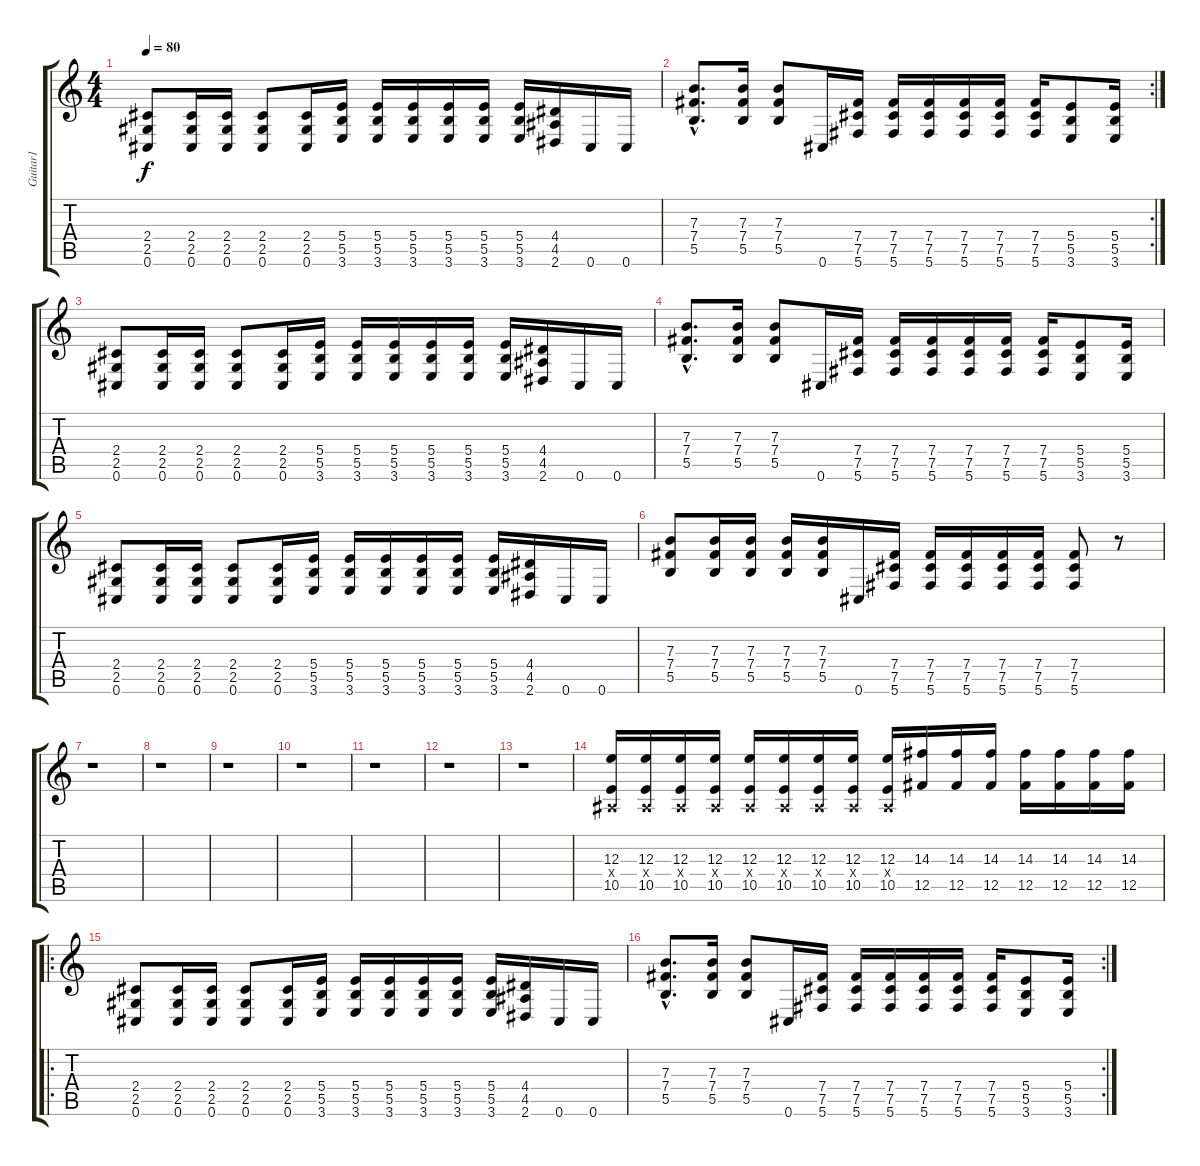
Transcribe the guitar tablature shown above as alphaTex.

\track ("Guitar1 " "Guitar1 ") {instrument overdrivenguitar}
\staff {score tabs}
\tuning (Db4 Ab3 E3 B2 Gb2 Db2) {hide}
\ts (4 4)
\tempo 80
\clef g2
\ks c
(2.4 2.5 0.6).8{dy f instrument overdrivenguitar} (2.4 2.5 0.6).16 (2.4 2.5 0.6).16 (2.4 2.5 0.6).8 (2.4 2.5 0.6).16 (5.4 5.5 3.6).16 (5.4 5.5 3.6).16 (5.4 5.5 3.6).16 (5.4 5.5 3.6).16 (5.4 5.5 3.6).16 (5.4 5.5 3.6).16 (4.4 4.5 2.6).16 0.6.16 0.6.16 |
\rc 2
(7.3{hac} 7.4{hac} 5.5{hac}).8{d} (7.3 7.4 5.5).16 (7.3 7.4 5.5).8 0.6.16 (7.4 7.5 5.6).16 (7.4 7.5 5.6).16 (7.4 7.5 5.6).16 (7.4 7.5 5.6).16 (7.4 7.5 5.6).16 (7.4 7.5 5.6).16 (5.4 5.5 3.6).8 (5.4 5.5 3.6).16 |
(2.4 2.5 0.6).8 (2.4 2.5 0.6).16 (2.4 2.5 0.6).16 (2.4 2.5 0.6).8 (2.4 2.5 0.6).16 (5.4 5.5 3.6).16 (5.4 5.5 3.6).16 (5.4 5.5 3.6).16 (5.4 5.5 3.6).16 (5.4 5.5 3.6).16 (5.4 5.5 3.6).16 (4.4 4.5 2.6).16 0.6.16 0.6.16 |
(7.3{hac} 7.4{hac} 5.5{hac}).8{d} (7.3 7.4 5.5).16 (7.3 7.4 5.5).8 0.6.16 (7.4 7.5 5.6).16 (7.4 7.5 5.6).16 (7.4 7.5 5.6).16 (7.4 7.5 5.6).16 (7.4 7.5 5.6).16 (7.4 7.5 5.6).16 (5.4 5.5 3.6).8 (5.4 5.5 3.6).16 |
(2.4 2.5 0.6).8 (2.4 2.5 0.6).16 (2.4 2.5 0.6).16 (2.4 2.5 0.6).8 (2.4 2.5 0.6).16 (5.4 5.5 3.6).16 (5.4 5.5 3.6).16 (5.4 5.5 3.6).16 (5.4 5.5 3.6).16 (5.4 5.5 3.6).16 (5.4 5.5 3.6).16 (4.4 4.5 2.6).16 0.6.16 0.6.16 |
(7.3 7.4 5.5).8 (7.3 7.4 5.5).16 (7.3 7.4 5.5).16 (7.3 7.4 5.5).16 (7.3 7.4 5.5).16 0.6.16 (7.4 7.5 5.6).16 (7.4 7.5 5.6).16 (7.4 7.5 5.6).16 (7.4 7.5 5.6).16 (7.4 7.5 5.6).16 (7.4 7.5 5.6).8 r.8 |
r.1 |
r.1 |
r.1 |
r.1 |
r.1 |
r.1 |
r.1 |
(12.3 -1.4{x} 10.5).16 (12.3 -1.4{x} 10.5).16 (12.3 -1.4{x} 10.5).16 (12.3 -1.4{x} 10.5).16 (12.3 -1.4{x} 10.5).16 (12.3 -1.4{x} 10.5).16 (12.3 -1.4{x} 10.5).16 (12.3 -1.4{x} 10.5).16 (12.3 -1.4{x} 10.5).16 (14.3 12.5).16 (14.3 12.5).16 (14.3 12.5).16 (14.3 12.5).16 (14.3 12.5).16 (14.3 12.5).16 (14.3 12.5).16 |
\ro
(2.4 2.5 0.6).8 (2.4 2.5 0.6).16 (2.4 2.5 0.6).16 (2.4 2.5 0.6).8 (2.4 2.5 0.6).16 (5.4 5.5 3.6).16 (5.4 5.5 3.6).16 (5.4 5.5 3.6).16 (5.4 5.5 3.6).16 (5.4 5.5 3.6).16 (5.4 5.5 3.6).16 (4.4 4.5 2.6).16 0.6.16 0.6.16 |
\rc 2
(7.3{hac} 7.4{hac} 5.5{hac}).8{d} (7.3 7.4 5.5).16 (7.3 7.4 5.5).8 0.6.16 (7.4 7.5 5.6).16 (7.4 7.5 5.6).16 (7.4 7.5 5.6).16 (7.4 7.5 5.6).16 (7.4 7.5 5.6).16 (7.4 7.5 5.6).16 (5.4 5.5 3.6).8 (5.4 5.5 3.6).16
